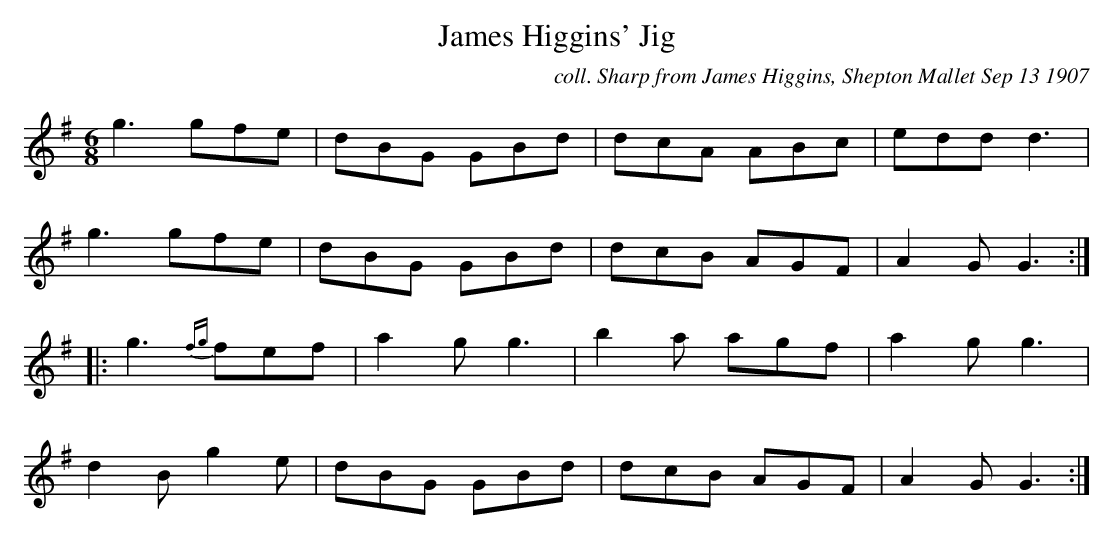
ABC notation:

X:1
T: James Higgins' Jig
O: coll. Sharp from James Higgins, Shepton Mallet Sep 13 1907
M: 6/8
L: 1/8
K: G
g3 gfe | dBG GBd |dcA ABc | edd d3 |
g3 gfe | dBG GBd | dcB AGF | A2G G3 ::
g3 {fg}fef | a2g g3 | b2a agf | a2g g3 |
d2Bg2e |dBG GBd | dcB AGF | A2G G3 :|
